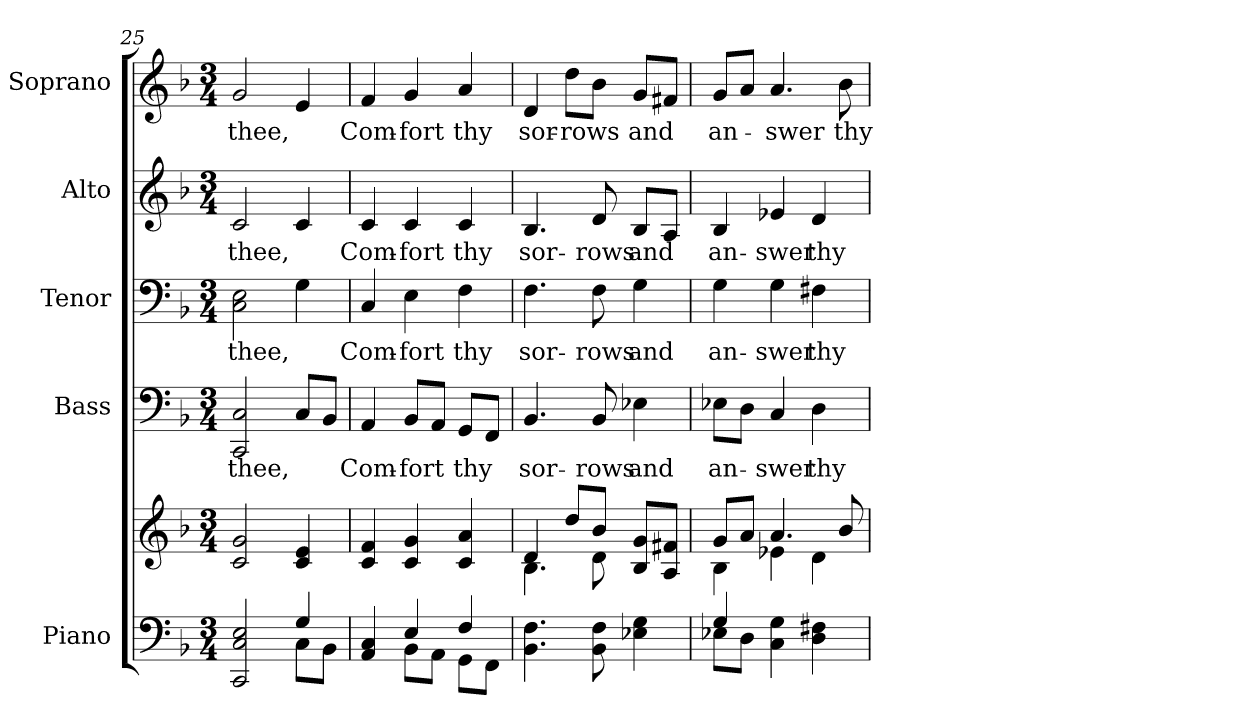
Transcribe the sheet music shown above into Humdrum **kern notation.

**kern	**kern	**kern	**text	**kern	**text	**kern	**text	**kern	**text
*part5	*part5	*part4	*part4	*part3	*part3	*part2	*part2	*part1	*part1
*staff6	*staff5	*staff4	*staff4	*staff3	*staff3	*staff2	*staff2	*staff1	*staff1
*I"Piano	*	*I"Bass	*	*I"Tenor	*	*I"Alto	*	*I"Soprano	*
*I'Pno.	*	*I'B.	*	*I'T.	*	*I'A.	*	*I'S.	*
*clefF4	*clefG2	*clefF4	*	*clefF4	*	*clefG2	*	*clefG2	*
*k[b-]	*k[b-]	*k[b-]	*	*k[b-]	*	*k[b-]	*	*k[b-]	*
*F:	*F:	*F:	*	*F:	*	*F:	*	*F:	*
*M3/4	*M3/4	*M3/4	*	*M3/4	*	*M3/4	*	*M3/4	*
=25	=25	=25	=25	=25	=25	=25	=25	=25	=25
*^	*	*	*	*	*	*	*	*	*
!	!	!	!	!LO:LY:b:color=#000000	!	!	!	!	!	!
!	!	!	!	!	!	!LO:LY:b:color=#000000	!	!	!	!
!	!	!	!	!	!	!	!	!LO:LY:b:color=#000000	!	!
!	!	!	!	!	!	!	!	!	!	!LO:LY:b:color=#000000
2CCi/ 2Ci 2Ei	2ryy	2ci/ 2gi	2CCi/ 2Ci	thee,	2Ci\ 2Ei	thee,	2ci/	thee,	2gi/	thee,
4Gi/	8Ci\L	4ci/ 4ei	8Ci/L	.	4Gi\	.	4ci/	.	4ei/	.
.	8BB-i\J	.	8BB-i/J	.	.	.	.	.	.	.
!!LO:PB:g=z
=26	=26	=26	=26	=26	=26	=26	=26	=26	=26	=26
!	!	!	!	!LO:LY:b:color=#000000	!	!	!	!	!	!
!	!	!	!	!	!	!LO:LY:b:color=#000000	!	!	!	!
!	!	!	!	!	!	!	!	!LO:LY:b:color=#000000	!	!
!	!	!	!	!	!	!	!	!	!	!LO:LY:b:color=#000000
4AAi/ 4Ci	4ryy	4ci/ 4fi	4AAi/	Com-	4Ci/	Com-	4ci/	Com-	4fi/	Com-
!	!	!	!	!LO:LY:b:color=#000000	!	!	!	!	!	!
!	!	!	!	!	!	!LO:LY:b:color=#000000	!	!	!	!
!	!	!	!	!	!	!	!	!LO:LY:b:color=#000000	!	!
!	!	!	!	!	!	!	!	!	!	!LO:LY:b:color=#000000
4Ei/	8BB-i\L	4ci/ 4gi	8BB-i/L	-fort	4Ei\	-fort	4ci/	-fort	4gi/	-fort
.	8AAi\J	.	8AAi/J	.	.	.	.	.	.	.
!	!	!	!	!LO:LY:b:color=#000000	!	!	!	!	!	!
!	!	!	!	!	!	!LO:LY:b:color=#000000	!	!	!	!
!	!	!	!	!	!	!	!	!LO:LY:b:color=#000000	!	!
!	!	!	!	!	!	!	!	!	!	!LO:LY:b:color=#000000
4Fi/	8GGi\L	4ci/ 4ai	8GGi/L	thy	4Fi\	thy	4ci/	thy	4ai/	thy
.	8FFi\J	.	8FFi/J	.	.	.	.	.	.	.
*v	*v	*	*	*	*	*	*	*	*	*
=27	=27	=27	=27	=27	=27	=27	=27	=27	=27
*	*^	*	*	*	*	*	*	*	*
*^	*	*	*	*	*	*	*	*	*	*
!	!	!	!	!	!LO:LY:b:color=#000000	!	!	!	!	!	!
*v	*v	*	*	*	*	*	*	*	*	*	*
*^	*	*	*	*	*	*	*	*	*	*
!	!	!	!	!	!	!	!LO:LY:b:color=#000000	!	!	!	!
*v	*v	*	*	*	*	*	*	*	*	*	*
*^	*	*	*	*	*	*	*	*	*	*
!	!	!	!	!	!	!	!	!	!LO:LY:b:color=#000000	!	!
*v	*v	*	*	*	*	*	*	*	*	*	*
*^	*	*	*	*	*	*	*	*	*	*
!	!	!	!	!	!	!	!	!	!	!	!LO:LY:b:color=#000000
*v	*v	*	*	*	*	*	*	*	*	*	*
4.BB-i\ 4.Fi	4di/	4.B-i\	4.BB-i/	sor-	4.Fi\	sor-	4.B-i/	sor-	4di/	sor-
!	!	!	!	!	!	!	!	!	!	!LO:LY:b:color=#000000
.	8ddi/L	.	.	.	.	.	.	.	8ddi\L	-rows
!	!	!	!	!LO:LY:b:color=#000000	!	!	!	!	!	!
!	!	!	!	!	!	!LO:LY:b:color=#000000	!	!	!	!
!	!	!	!	!	!	!	!	!LO:LY:b:color=#000000	!	!
8BB-i\ 8Fi	8b-i/J	8di\	8BB-i/	-rows	8Fi\	-rows	8di/	-rows	8b-i\J	.
!	!	!	!	!LO:LY:b:color=#000000	!	!	!	!	!	!
!	!	!	!	!	!	!LO:LY:b:color=#000000	!	!	!	!
!	!	!	!	!	!	!	!	!LO:LY:b:color=#000000	!	!
!	!	!	!	!	!	!	!	!	!	!LO:LY:b:color=#000000
4E-Xi\ 4Gi	8B-i/ 8giL	4ryy	4E-Xi\	and	4Gi\	and	8B-i/L	and	8gi/L	and
.	8Ai/ 8f#XiJ	.	.	.	.	.	8Ai/J	.	8f#Xi/J	.
=28	=28	=28	=28	=28	=28	=28	=28	=28	=28	=28
*^	*	*	*	*	*	*	*	*	*	*
!	!	!	!	!	!LO:LY:b:color=#000000	!	!	!	!	!	!
!	!	!	!	!	!	!	!LO:LY:b:color=#000000	!	!	!	!
!	!	!	!	!	!	!	!	!	!LO:LY:b:color=#000000	!	!
!	!	!	!	!	!	!	!	!	!	!	!LO:LY:b:color=#000000
4Gi/	8E-Xi\L	8gi/L	4B-i\	8E-Xi\L	an-	4Gi\	an-	4B-i/	an-	8gi/L	an-
.	8Di\J	8ai/J	.	8Di\J	.	.	.	.	.	8ai/J	.
!	!	!	!	!	!LO:LY:b:color=#000000	!	!	!	!	!	!
!	!	!	!	!	!	!	!LO:LY:b:color=#000000	!	!	!	!
!	!	!	!	!	!	!	!	!	!LO:LY:b:color=#000000	!	!
!	!	!	!	!	!	!	!	!	!	!	!LO:LY:b:color=#000000
4Ci\ 4Gi	4ryy	4.ai/	4e-Xi\	4Ci/	-swer	4Gi\	-swer	4e-Xi/	-swer	4.ai/	-swer
!	!	!	!	!	!LO:LY:b:color=#000000	!	!	!	!	!	!
!	!	!	!	!	!	!	!LO:LY:b:color=#000000	!	!	!	!
!	!	!	!	!	!	!	!	!	!LO:LY:b:color=#000000	!	!
4Di\ 4F#Xi	4ryy	.	4di\	4Di\	thy	4F#Xi\	thy	4di/	thy	.	.
!	!	!	!	!	!	!	!	!	!	!	!LO:LY:b:color=#000000
.	.	8b-i/	.	.	.	.	.	.	.	8b-i\	thy
*v	*v	*	*	*	*	*	*	*	*	*	*
*	*v	*v	*	*	*	*	*	*	*	*
=	=	=	=	=	=	=	=	=	=
*-	*-	*-	*-	*-	*-	*-	*-	*-	*-
